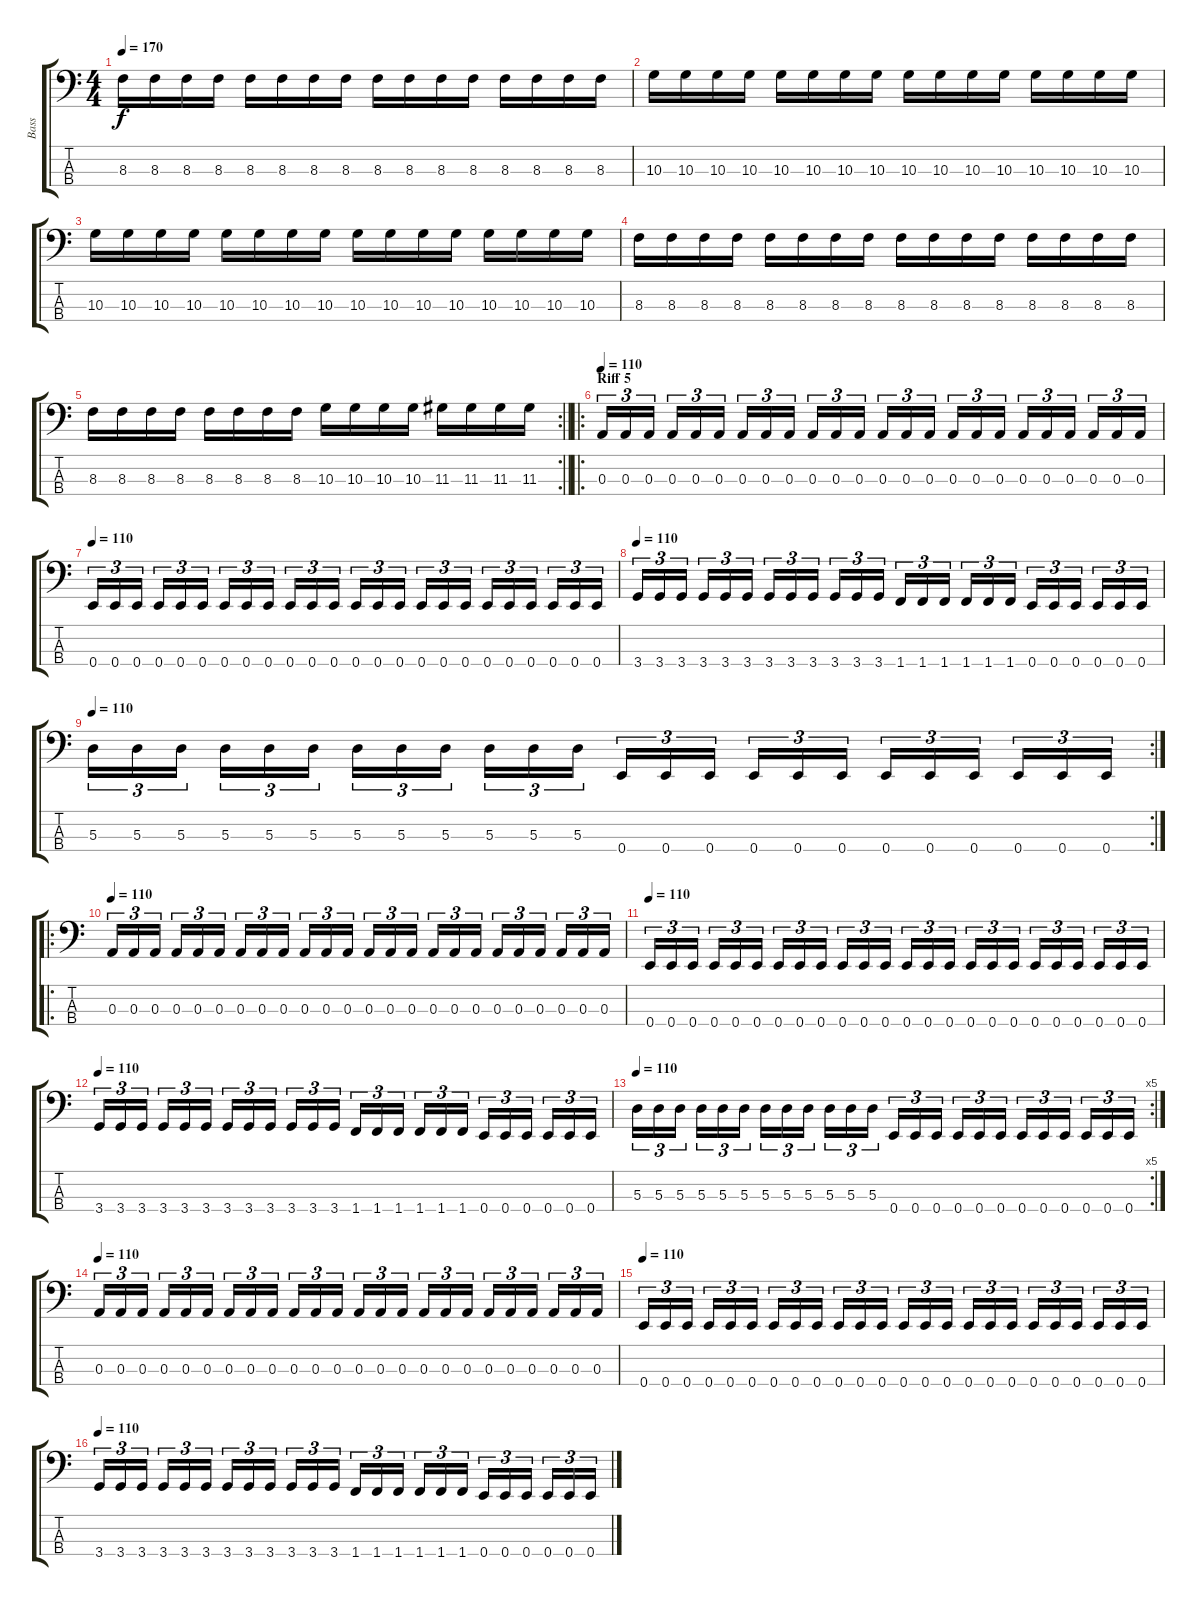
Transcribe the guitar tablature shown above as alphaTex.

\track ("Bass" "Bass") {instrument electricbasspick}
\staff {score tabs}
\tuning (G2 D2 A1 E1) {hide}
\ts (4 4)
\tempo 170
\clef f4
\ks c
8.3.16{dy f} 8.3.16 8.3.16 8.3.16 8.3.16 8.3.16 8.3.16 8.3.16 8.3.16 8.3.16 8.3.16 8.3.16 8.3.16 8.3.16 8.3.16 8.3.16 |
10.3.16 10.3.16 10.3.16 10.3.16 10.3.16 10.3.16 10.3.16 10.3.16 10.3.16 10.3.16 10.3.16 10.3.16 10.3.16 10.3.16 10.3.16 10.3.16 |
10.3.16 10.3.16 10.3.16 10.3.16 10.3.16 10.3.16 10.3.16 10.3.16 10.3.16 10.3.16 10.3.16 10.3.16 10.3.16 10.3.16 10.3.16 10.3.16 |
8.3.16 8.3.16 8.3.16 8.3.16 8.3.16 8.3.16 8.3.16 8.3.16 8.3.16 8.3.16 8.3.16 8.3.16 8.3.16 8.3.16 8.3.16 8.3.16 |
\rc 2
\barLineRight lightlight
8.3.16 8.3.16 8.3.16 8.3.16 8.3.16 8.3.16 8.3.16 8.3.16 10.3.16 10.3.16 10.3.16 10.3.16 11.3.16 11.3.16 11.3.16 11.3.16 |
\ro
\section ("" "Riff 5")
\tempo 90
\tempo 120
\tempo 110
0.3.16{tu (3 2)} 0.3.16{tu (3 2)} 0.3.16{tu (3 2) beam splitsecondary} 0.3.16{tu (3 2)} 0.3.16{tu (3 2)} 0.3.16{tu (3 2)} 0.3.16{tu (3 2)} 0.3.16{tu (3 2)} 0.3.16{tu (3 2) beam splitsecondary} 0.3.16{tu (3 2)} 0.3.16{tu (3 2)} 0.3.16{tu (3 2)} 0.3.16{tu (3 2)} 0.3.16{tu (3 2)} 0.3.16{tu (3 2) beam splitsecondary} 0.3.16{tu (3 2)} 0.3.16{tu (3 2)} 0.3.16{tu (3 2)} 0.3.16{tu (3 2)} 0.3.16{tu (3 2)} 0.3.16{tu (3 2) beam splitsecondary} 0.3.16{tu (3 2)} 0.3.16{tu (3 2)} 0.3.16{tu (3 2)} |
\tempo 110
0.4.16{tu (3 2)} 0.4.16{tu (3 2)} 0.4.16{tu (3 2) beam splitsecondary} 0.4.16{tu (3 2)} 0.4.16{tu (3 2)} 0.4.16{tu (3 2)} 0.4.16{tu (3 2)} 0.4.16{tu (3 2)} 0.4.16{tu (3 2) beam splitsecondary} 0.4.16{tu (3 2)} 0.4.16{tu (3 2)} 0.4.16{tu (3 2)} 0.4.16{tu (3 2)} 0.4.16{tu (3 2)} 0.4.16{tu (3 2) beam splitsecondary} 0.4.16{tu (3 2)} 0.4.16{tu (3 2)} 0.4.16{tu (3 2)} 0.4.16{tu (3 2)} 0.4.16{tu (3 2)} 0.4.16{tu (3 2) beam splitsecondary} 0.4.16{tu (3 2)} 0.4.16{tu (3 2)} 0.4.16{tu (3 2)} |
\tempo 110
3.4.16{tu (3 2)} 3.4.16{tu (3 2)} 3.4.16{tu (3 2) beam splitsecondary} 3.4.16{tu (3 2)} 3.4.16{tu (3 2)} 3.4.16{tu (3 2)} 3.4.16{tu (3 2)} 3.4.16{tu (3 2)} 3.4.16{tu (3 2) beam splitsecondary} 3.4.16{tu (3 2)} 3.4.16{tu (3 2)} 3.4.16{tu (3 2)} 1.4.16{tu (3 2)} 1.4.16{tu (3 2)} 1.4.16{tu (3 2) beam splitsecondary} 1.4.16{tu (3 2)} 1.4.16{tu (3 2)} 1.4.16{tu (3 2)} 0.4.16{tu (3 2)} 0.4.16{tu (3 2)} 0.4.16{tu (3 2) beam splitsecondary} 0.4.16{tu (3 2)} 0.4.16{tu (3 2)} 0.4.16{tu (3 2)} |
\rc 2
\tempo 110
5.3.16{tu (3 2)} 5.3.16{tu (3 2)} 5.3.16{tu (3 2) beam splitsecondary} 5.3.16{tu (3 2)} 5.3.16{tu (3 2)} 5.3.16{tu (3 2)} 5.3.16{tu (3 2)} 5.3.16{tu (3 2)} 5.3.16{tu (3 2) beam splitsecondary} 5.3.16{tu (3 2)} 5.3.16{tu (3 2)} 5.3.16{tu (3 2)} 0.4.16{tu (3 2)} 0.4.16{tu (3 2)} 0.4.16{tu (3 2) beam splitsecondary} 0.4.16{tu (3 2)} 0.4.16{tu (3 2)} 0.4.16{tu (3 2)} 0.4.16{tu (3 2)} 0.4.16{tu (3 2)} 0.4.16{tu (3 2) beam splitsecondary} 0.4.16{tu (3 2)} 0.4.16{tu (3 2)} 0.4.16{tu (3 2)} |
\ro
\tempo 100
\tempo 110
0.3.16{tu (3 2)} 0.3.16{tu (3 2)} 0.3.16{tu (3 2) beam splitsecondary} 0.3.16{tu (3 2)} 0.3.16{tu (3 2)} 0.3.16{tu (3 2)} 0.3.16{tu (3 2)} 0.3.16{tu (3 2)} 0.3.16{tu (3 2) beam splitsecondary} 0.3.16{tu (3 2)} 0.3.16{tu (3 2)} 0.3.16{tu (3 2)} 0.3.16{tu (3 2)} 0.3.16{tu (3 2)} 0.3.16{tu (3 2) beam splitsecondary} 0.3.16{tu (3 2)} 0.3.16{tu (3 2)} 0.3.16{tu (3 2)} 0.3.16{tu (3 2)} 0.3.16{tu (3 2)} 0.3.16{tu (3 2) beam splitsecondary} 0.3.16{tu (3 2)} 0.3.16{tu (3 2)} 0.3.16{tu (3 2)} |
\tempo 110
0.4.16{tu (3 2)} 0.4.16{tu (3 2)} 0.4.16{tu (3 2) beam splitsecondary} 0.4.16{tu (3 2)} 0.4.16{tu (3 2)} 0.4.16{tu (3 2)} 0.4.16{tu (3 2)} 0.4.16{tu (3 2)} 0.4.16{tu (3 2) beam splitsecondary} 0.4.16{tu (3 2)} 0.4.16{tu (3 2)} 0.4.16{tu (3 2)} 0.4.16{tu (3 2)} 0.4.16{tu (3 2)} 0.4.16{tu (3 2) beam splitsecondary} 0.4.16{tu (3 2)} 0.4.16{tu (3 2)} 0.4.16{tu (3 2)} 0.4.16{tu (3 2)} 0.4.16{tu (3 2)} 0.4.16{tu (3 2) beam splitsecondary} 0.4.16{tu (3 2)} 0.4.16{tu (3 2)} 0.4.16{tu (3 2)} |
\tempo 110
3.4.16{tu (3 2)} 3.4.16{tu (3 2)} 3.4.16{tu (3 2) beam splitsecondary} 3.4.16{tu (3 2)} 3.4.16{tu (3 2)} 3.4.16{tu (3 2)} 3.4.16{tu (3 2)} 3.4.16{tu (3 2)} 3.4.16{tu (3 2) beam splitsecondary} 3.4.16{tu (3 2)} 3.4.16{tu (3 2)} 3.4.16{tu (3 2)} 1.4.16{tu (3 2)} 1.4.16{tu (3 2)} 1.4.16{tu (3 2) beam splitsecondary} 1.4.16{tu (3 2)} 1.4.16{tu (3 2)} 1.4.16{tu (3 2)} 0.4.16{tu (3 2)} 0.4.16{tu (3 2)} 0.4.16{tu (3 2) beam splitsecondary} 0.4.16{tu (3 2)} 0.4.16{tu (3 2)} 0.4.16{tu (3 2)} |
\rc 5
\tempo 110
5.3.16{tu (3 2)} 5.3.16{tu (3 2)} 5.3.16{tu (3 2) beam splitsecondary} 5.3.16{tu (3 2)} 5.3.16{tu (3 2)} 5.3.16{tu (3 2)} 5.3.16{tu (3 2)} 5.3.16{tu (3 2)} 5.3.16{tu (3 2) beam splitsecondary} 5.3.16{tu (3 2)} 5.3.16{tu (3 2)} 5.3.16{tu (3 2)} 0.4.16{tu (3 2)} 0.4.16{tu (3 2)} 0.4.16{tu (3 2) beam splitsecondary} 0.4.16{tu (3 2)} 0.4.16{tu (3 2)} 0.4.16{tu (3 2)} 0.4.16{tu (3 2)} 0.4.16{tu (3 2)} 0.4.16{tu (3 2) beam splitsecondary} 0.4.16{tu (3 2)} 0.4.16{tu (3 2)} 0.4.16{tu (3 2)} |
\tempo 100
\tempo 110
0.3.16{tu (3 2)} 0.3.16{tu (3 2)} 0.3.16{tu (3 2) beam splitsecondary} 0.3.16{tu (3 2)} 0.3.16{tu (3 2)} 0.3.16{tu (3 2)} 0.3.16{tu (3 2)} 0.3.16{tu (3 2)} 0.3.16{tu (3 2) beam splitsecondary} 0.3.16{tu (3 2)} 0.3.16{tu (3 2)} 0.3.16{tu (3 2)} 0.3.16{tu (3 2)} 0.3.16{tu (3 2)} 0.3.16{tu (3 2) beam splitsecondary} 0.3.16{tu (3 2)} 0.3.16{tu (3 2)} 0.3.16{tu (3 2)} 0.3.16{tu (3 2)} 0.3.16{tu (3 2)} 0.3.16{tu (3 2) beam splitsecondary} 0.3.16{tu (3 2)} 0.3.16{tu (3 2)} 0.3.16{tu (3 2)} |
\tempo 110
0.4.16{tu (3 2)} 0.4.16{tu (3 2)} 0.4.16{tu (3 2) beam splitsecondary} 0.4.16{tu (3 2)} 0.4.16{tu (3 2)} 0.4.16{tu (3 2)} 0.4.16{tu (3 2)} 0.4.16{tu (3 2)} 0.4.16{tu (3 2) beam splitsecondary} 0.4.16{tu (3 2)} 0.4.16{tu (3 2)} 0.4.16{tu (3 2)} 0.4.16{tu (3 2)} 0.4.16{tu (3 2)} 0.4.16{tu (3 2) beam splitsecondary} 0.4.16{tu (3 2)} 0.4.16{tu (3 2)} 0.4.16{tu (3 2)} 0.4.16{tu (3 2)} 0.4.16{tu (3 2)} 0.4.16{tu (3 2) beam splitsecondary} 0.4.16{tu (3 2)} 0.4.16{tu (3 2)} 0.4.16{tu (3 2)} |
\tempo 110
3.4.16{tu (3 2)} 3.4.16{tu (3 2)} 3.4.16{tu (3 2) beam splitsecondary} 3.4.16{tu (3 2)} 3.4.16{tu (3 2)} 3.4.16{tu (3 2)} 3.4.16{tu (3 2)} 3.4.16{tu (3 2)} 3.4.16{tu (3 2) beam splitsecondary} 3.4.16{tu (3 2)} 3.4.16{tu (3 2)} 3.4.16{tu (3 2)} 1.4.16{tu (3 2)} 1.4.16{tu (3 2)} 1.4.16{tu (3 2) beam splitsecondary} 1.4.16{tu (3 2)} 1.4.16{tu (3 2)} 1.4.16{tu (3 2)} 0.4.16{tu (3 2)} 0.4.16{tu (3 2)} 0.4.16{tu (3 2) beam splitsecondary} 0.4.16{tu (3 2)} 0.4.16{tu (3 2)} 0.4.16{tu (3 2)}
